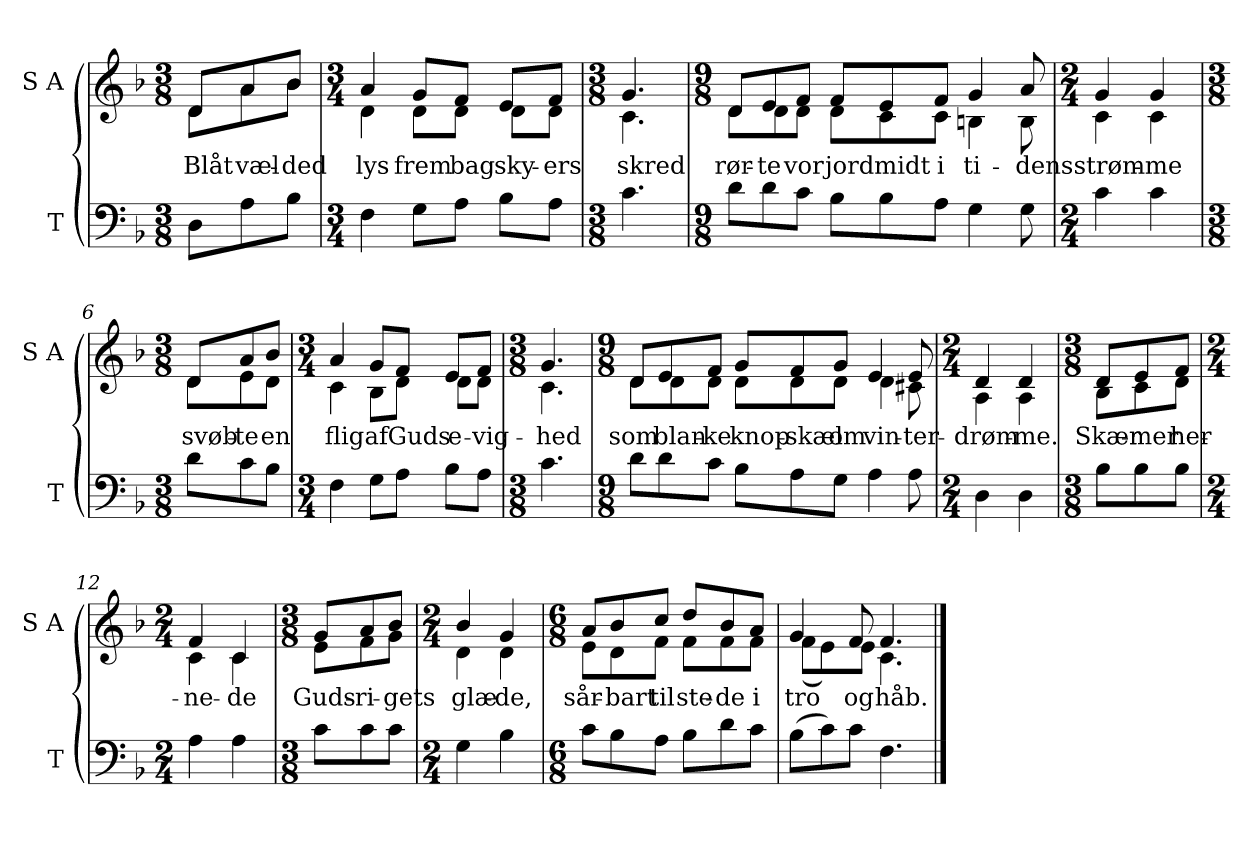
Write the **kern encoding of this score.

**kern	**kern	**text
*part2	*part1	*part1
*staff2	*staff1	*staff1
*I"T	*I"S A	*
*I'T	*I'S A	*
*clefF4	*clefG2	*
*k[b-]	*k[b-]	*
*M3/8	*M3/8	*
=1	=1	=1
!	!	!LO:LY:b
*	*^	*
8D\L	8d/L	8d\L	Blåt
!	!	!	!LO:LY:b
8A\	8a/	8a\	væl-
!	!	!	!LO:LY:b
8B-\J	8b-/J	8b-\J	-ded
=2	=2	=2	=2
*M3/4	*M3/4	*	*
!	!	!	!LO:LY:b
4F\	4a/	4d\	lys
!	!	!	!LO:LY:b
8G\L	8g/L	8d\L	frem
!	!	!	!LO:LY:b
8A\J	8f/J	8d\J	bag
!	!	!	!LO:LY:b
8B-\L	8e/L	8d\L	sky-
!	!	!	!LO:LY:b
8A\J	8f/J	8d\J	-ers
=3	=3	=3	=3
*M3/8	*M3/8	*	*
!	!	!	!LO:LY:b
4.c\	4.g/	4.c\	skred
=4	=4	=4	=4
*M9/8	*M9/8	*	*
!	!	!	!LO:LY:b
8d\L	8d/L	8d\L	rør-
!	!	!	!LO:LY:b
8d\	8e/	8d\	-te
!	!	!	!LO:LY:b
8c\J	8f/J	8d\J	vor
!	!	!	!LO:LY:b
8B-\L	8f/L	8d\L	jord
!	!	!	!LO:LY:b
8B-\	8e/	8c\	midt
!	!	!	!LO:LY:b
8A\J	8f/J	8c\J	i
!	!	!	!LO:LY:b
4G\	4g/	4Bn\	ti-
!	!	!	!LO:LY:b
8G\	8a/	8B\	-dens
!!LO:LB:g=z	!!
=5	=5	=5	=5
*M2/4	*M2/4	*	*
!	!	!	!LO:LY:b
4c\	4g/	4c\	strøm-
!	!	!	!LO:LY:b
4c\	4g/	4c\	-me
=6	=6	=6	=6
*M3/8	*M3/8	*	*
!	!	!	!LO:LY:b
8d\L	8d/L	8d\L	svøb-
!	!	!	!LO:LY:b
8c\	8a/	8e\	-te
!	!	!	!LO:LY:b
8B-\J	8b-/J	8d\J	en
=7	=7	=7	=7
*M3/4	*M3/4	*	*
!	!	!	!LO:LY:b
4F\	4a/	4c\	flig
!	!	!	!LO:LY:b
8G\L	8g/L	8B-\L	af
!	!	!	!LO:LY:b
8A\J	8f/J	8d\J	Guds
!	!	!	!LO:LY:b
8B-\L	8e/L	8d\L	e-
!	!	!	!LO:LY:b
8A\J	8f/J	8d\J	-vig-
=8	=8	=8	=8
*M3/8	*M3/8	*	*
!	!	!	!LO:LY:b
4.c\	4.g/	4.c\	-hed
!!LO:LB:g=z	!!
=9	=9	=9	=9
*M9/8	*M9/8	*	*
!	!	!	!LO:LY:b
8d\L	8d/L	8d\L	som
!	!	!	!LO:LY:b
8d\	8e/	8d\	blan-
!	!	!	!LO:LY:b
8c\J	8f/J	8d\J	-ke
!	!	!	!LO:LY:b
8B-\L	8g/L	8d\L	knop-
!	!	!	!LO:LY:b
8A\	8f/	8d\	-skæl
!	!	!	!LO:LY:b
8G\J	8g/J	8d\J	om
!	!	!	!LO:LY:b
4A\	4e/	4d\	vin-
!	!	!	!LO:LY:b
8A\	8e/	8c#X\	-ter-
=10	=10	=10	=10
*M2/4	*M2/4	*	*
!	!	!	!LO:LY:b
4D\	4d/	4A\	-drøm-
!	!	!	!LO:LY:b
4D\	4d/	4A\	-me.
=11	=11	=11	=11
*M3/8	*M3/8	*	*
!	!	!	!LO:LY:b
8B-\L	8d/L	8B-\L	Skær-
!	!	!	!LO:LY:b
8B-\	8e/	8c\	-mer
!	!	!	!LO:LY:b
8B-\J	8f/J	8d\J	her-
=12	=12	=12	=12
*M2/4	*M2/4	*	*
!	!	!	!LO:LY:b
4A\	4f/	4c\	-ne-
!	!	!	!LO:LY:b
4A\	4c/	4c\	-de
!!LO:LB:g=z	!!
=13	=13	=13	=13
*M3/8	*M3/8	*	*
!	!	!	!LO:LY:b
8c\L	8g/L	8e\L	Guds-
!	!	!	!LO:LY:b
8c\	8a/	8f\	-ri-
!	!	!	!LO:LY:b
8c\J	8b-/J	8g\J	-gets
=14	=14	=14	=14
*M2/4	*M2/4	*	*
!	!	!	!LO:LY:b
4G\	4b-/	4d\	glæ-
!	!	!	!LO:LY:b
4B-\	4g/	4d\	-de,
=15	=15	=15	=15
*M6/8	*M6/8	*	*
!	!	!	!LO:LY:b
8c\L	8a/L	8e\L	sår-
!	!	!	!LO:LY:b
8B-\	8b-/	8d\	-bart
!	!	!	!LO:LY:b
8A\J	8cc/J	8f\J	til
!	!	!	!LO:LY:b
8B-\L	8dd/L	8f\L	ste-
!	!	!	!LO:LY:b
8d\	8b-/	8f\	-de
!	!	!	!LO:LY:b
8c\J	8a/J	8f\J	i
=16	=16	=16	=16
!	!	!	!LO:LY:b
(>8B-\L	4g/	(<8f\L	tro
8c\)	.	8e\)	.
!	!	!	!LO:LY:b
8c\J	8f/	8e\J	og
!	!	!	!LO:LY:b
4.F\	4.f/	4.c\	håb.
*	*v	*v	*
==	==	==
*-	*-	*-
